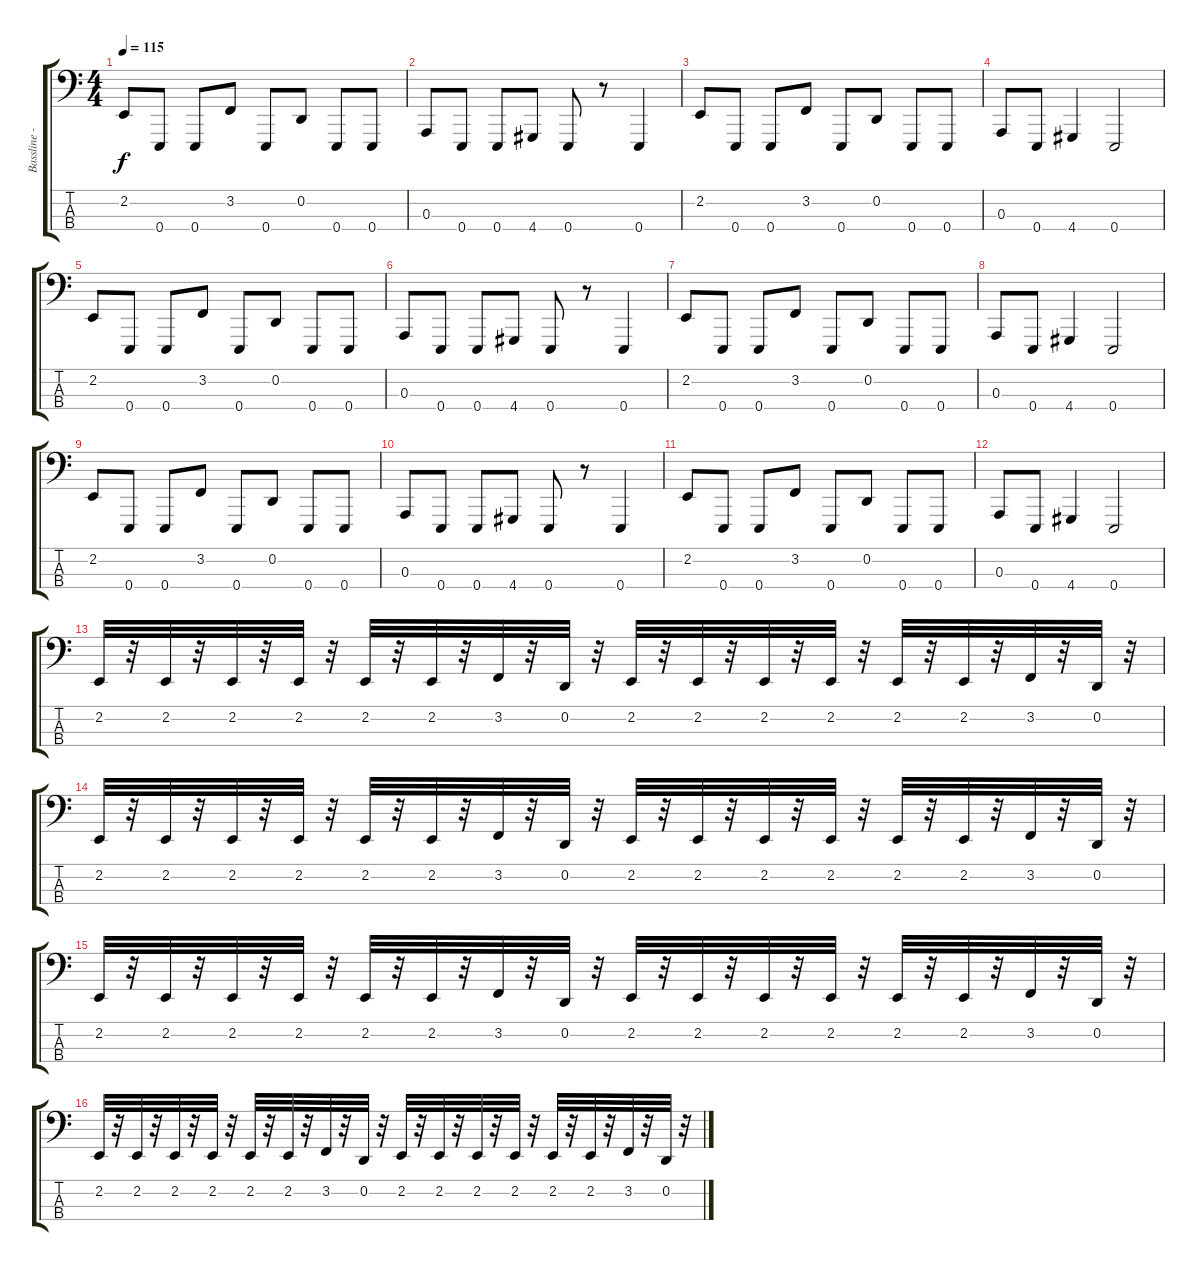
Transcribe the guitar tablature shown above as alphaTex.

\track ("Bassline -1 Octave" "Bassline -") {instrument lead2sawtooth}
\staff {score tabs}
\tuning (G2 D2 A1 E1) {hide}
\ts (4 4)
\tempo 115
\clef f4
\ks c
2.2.8{dy f} 0.4.8 0.4.8 3.2.8 0.4.8 0.2.8 0.4.8 0.4.8 |
0.3.8 0.4.8 0.4.8 4.4.8 0.4.8 r.8 0.4.4 |
2.2.8 0.4.8 0.4.8 3.2.8 0.4.8 0.2.8 0.4.8 0.4.8 |
0.3.8 0.4.8 4.4.4 0.4.2 |
2.2.8 0.4.8 0.4.8 3.2.8 0.4.8 0.2.8 0.4.8 0.4.8 |
0.3.8 0.4.8 0.4.8 4.4.8 0.4.8 r.8 0.4.4 |
2.2.8 0.4.8 0.4.8 3.2.8 0.4.8 0.2.8 0.4.8 0.4.8 |
0.3.8 0.4.8 4.4.4 0.4.2 |
2.2.8 0.4.8 0.4.8 3.2.8 0.4.8 0.2.8 0.4.8 0.4.8 |
0.3.8 0.4.8 0.4.8 4.4.8 0.4.8 r.8 0.4.4 |
2.2.8 0.4.8 0.4.8 3.2.8 0.4.8 0.2.8 0.4.8 0.4.8 |
0.3.8 0.4.8 4.4.4 0.4.2 |
2.2.32 r.32 2.2.32 r.32 2.2.32 r.32 2.2.32 r.32 2.2.32 r.32 2.2.32 r.32 3.2.32 r.32 0.2.32 r.32 2.2.32 r.32 2.2.32 r.32 2.2.32 r.32 2.2.32 r.32 2.2.32 r.32 2.2.32 r.32 3.2.32 r.32 0.2.32 r.32 |
2.2.32 r.32 2.2.32 r.32 2.2.32 r.32 2.2.32 r.32 2.2.32 r.32 2.2.32 r.32 3.2.32 r.32 0.2.32 r.32 2.2.32 r.32 2.2.32 r.32 2.2.32 r.32 2.2.32 r.32 2.2.32 r.32 2.2.32 r.32 3.2.32 r.32 0.2.32 r.32 |
2.2.32 r.32 2.2.32 r.32 2.2.32 r.32 2.2.32 r.32 2.2.32 r.32 2.2.32 r.32 3.2.32 r.32 0.2.32 r.32 2.2.32 r.32 2.2.32 r.32 2.2.32 r.32 2.2.32 r.32 2.2.32 r.32 2.2.32 r.32 3.2.32 r.32 0.2.32 r.32 |
2.2.32 r.32 2.2.32 r.32 2.2.32 r.32 2.2.32 r.32 2.2.32 r.32 2.2.32 r.32 3.2.32 r.32 0.2.32 r.32 2.2.32 r.32 2.2.32 r.32 2.2.32 r.32 2.2.32 r.32 2.2.32 r.32 2.2.32 r.32 3.2.32 r.32 0.2.32 r.32
